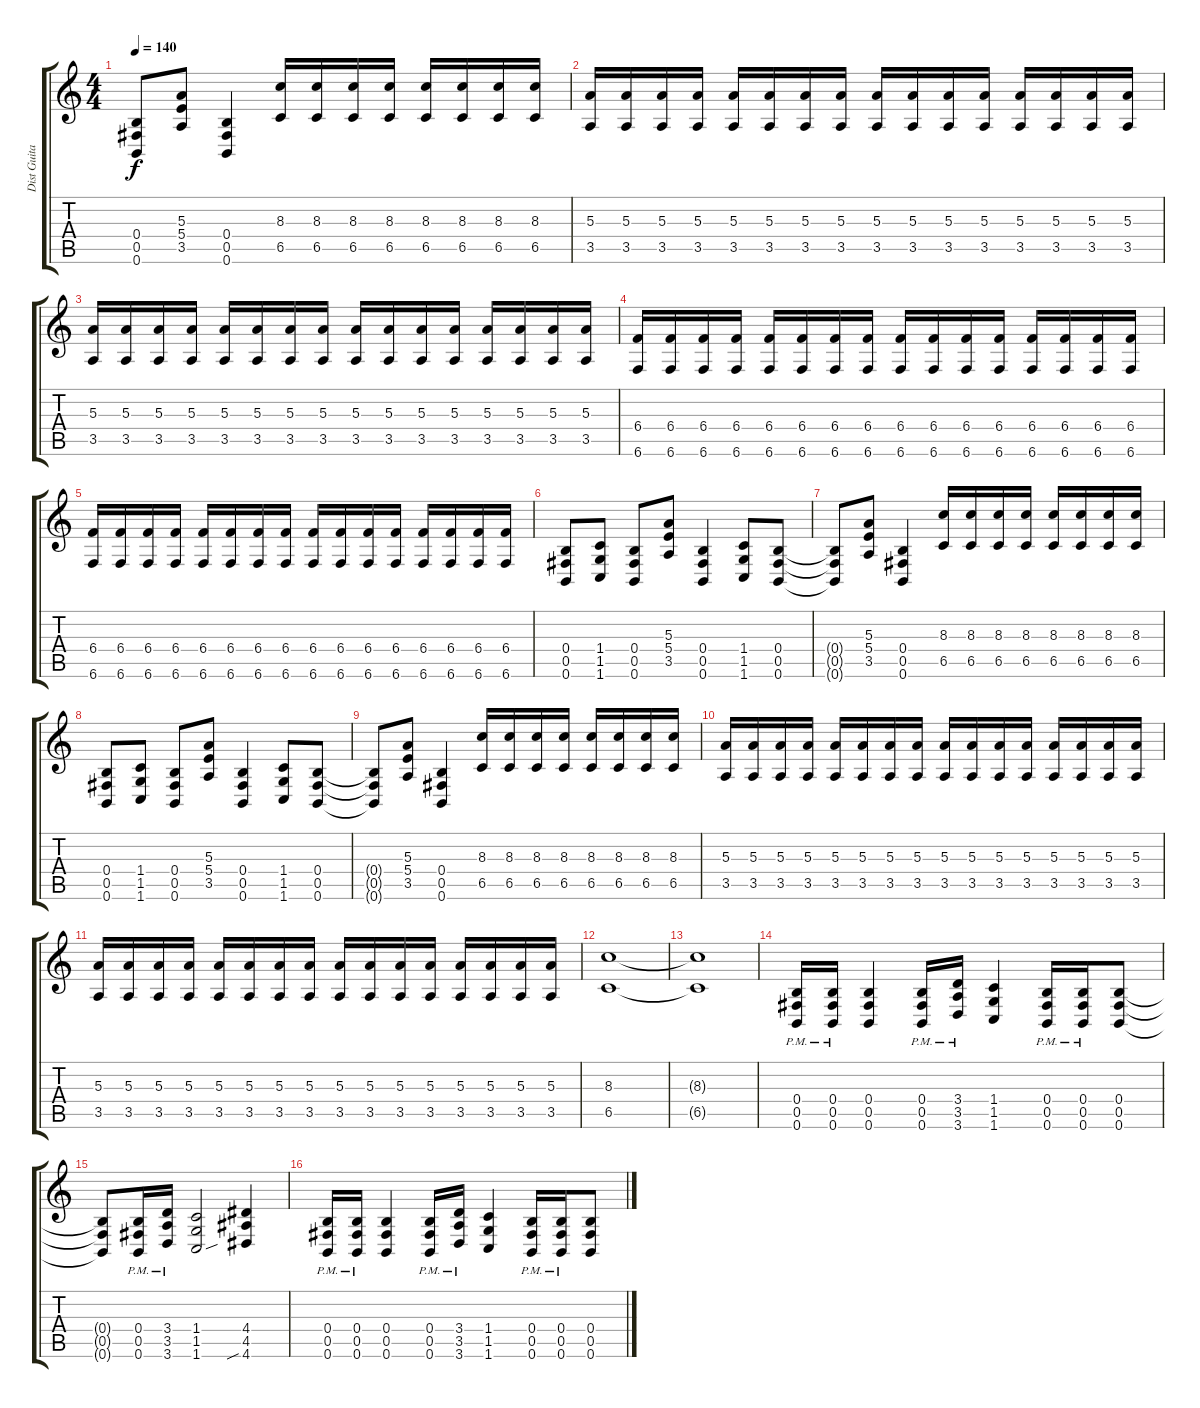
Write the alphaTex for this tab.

\track ("Dist Guitar" "Dist Guita") {instrument distortionguitar}
\staff {score tabs}
\tuning (Db4 Ab3 E3 B2 Gb2 B1) {hide}
\ts (4 4)
\tempo 140
\clef g2
\ks c
(0.4{t} 0.5{t} 0.6{t}).8{dy f} (5.3 5.4 3.5).8 (0.4 0.5 0.6).4 (8.3 6.5).16 (8.3 6.5).16 (8.3 6.5).16 (8.3 6.5).16 (8.3 6.5).16 (8.3 6.5).16 (8.3 6.5).16 (8.3 6.5).16 |
(5.3 3.5).16 (5.3 3.5).16 (5.3 3.5).16 (5.3 3.5).16 (5.3 3.5).16 (5.3 3.5).16 (5.3 3.5).16 (5.3 3.5).16 (5.3 3.5).16 (5.3 3.5).16 (5.3 3.5).16 (5.3 3.5).16 (5.3 3.5).16 (5.3 3.5).16 (5.3 3.5).16 (5.3 3.5).16 |
(5.3 3.5).16 (5.3 3.5).16 (5.3 3.5).16 (5.3 3.5).16 (5.3 3.5).16 (5.3 3.5).16 (5.3 3.5).16 (5.3 3.5).16 (5.3 3.5).16 (5.3 3.5).16 (5.3 3.5).16 (5.3 3.5).16 (5.3 3.5).16 (5.3 3.5).16 (5.3 3.5).16 (5.3 3.5).16 |
(6.4 6.6).16 (6.4 6.6).16 (6.4 6.6).16 (6.4 6.6).16 (6.4 6.6).16 (6.4 6.6).16 (6.4 6.6).16 (6.4 6.6).16 (6.4 6.6).16 (6.4 6.6).16 (6.4 6.6).16 (6.4 6.6).16 (6.4 6.6).16 (6.4 6.6).16 (6.4 6.6).16 (6.4 6.6).16 |
(6.4 6.6).16 (6.4 6.6).16 (6.4 6.6).16 (6.4 6.6).16 (6.4 6.6).16 (6.4 6.6).16 (6.4 6.6).16 (6.4 6.6).16 (6.4 6.6).16 (6.4 6.6).16 (6.4 6.6).16 (6.4 6.6).16 (6.4 6.6).16 (6.4 6.6).16 (6.4 6.6).16 (6.4 6.6).16 |
(0.4 0.5 0.6).8 (1.4 1.5 1.6).8 (0.4 0.5 0.6).8 (5.3 5.4 3.5).8 (0.4 0.5 0.6).4 (1.4 1.5 1.6).8 (0.4 0.5 0.6).8 |
(0.4{t} 0.5{t} 0.6{t}).8 (5.3 5.4 3.5).8 (0.4 0.5 0.6).4 (8.3 6.5).16 (8.3 6.5).16 (8.3 6.5).16 (8.3 6.5).16 (8.3 6.5).16 (8.3 6.5).16 (8.3 6.5).16 (8.3 6.5).16 |
(0.4 0.5 0.6).8 (1.4 1.5 1.6).8 (0.4 0.5 0.6).8 (5.3 5.4 3.5).8 (0.4 0.5 0.6).4 (1.4 1.5 1.6).8 (0.4 0.5 0.6).8 |
(0.4{t} 0.5{t} 0.6{t}).8 (5.3 5.4 3.5).8 (0.4 0.5 0.6).4 (8.3 6.5).16 (8.3 6.5).16 (8.3 6.5).16 (8.3 6.5).16 (8.3 6.5).16 (8.3 6.5).16 (8.3 6.5).16 (8.3 6.5).16 |
(5.3 3.5).16 (5.3 3.5).16 (5.3 3.5).16 (5.3 3.5).16 (5.3 3.5).16 (5.3 3.5).16 (5.3 3.5).16 (5.3 3.5).16 (5.3 3.5).16 (5.3 3.5).16 (5.3 3.5).16 (5.3 3.5).16 (5.3 3.5).16 (5.3 3.5).16 (5.3 3.5).16 (5.3 3.5).16 |
(5.3 3.5).16 (5.3 3.5).16 (5.3 3.5).16 (5.3 3.5).16 (5.3 3.5).16 (5.3 3.5).16 (5.3 3.5).16 (5.3 3.5).16 (5.3 3.5).16 (5.3 3.5).16 (5.3 3.5).16 (5.3 3.5).16 (5.3 3.5).16 (5.3 3.5).16 (5.3 3.5).16 (5.3 3.5).16 |
(8.3 6.5).1 |
(8.3{t} 6.5{t}).1 |
(0.4 0.5 0.6{pm}).16 (0.4 0.5 0.6{pm}).16 (0.4 0.5 0.6).4 (0.4 0.5 0.6{pm}).16 (3.4 3.5 3.6{pm}).16 (1.4 1.5 1.6).4 (0.4 0.5 0.6{pm}).16 (0.4 0.5 0.6{pm}).16 (0.4 0.5 0.6).8 |
(0.4{t} 0.5{t} 0.6{t}).8 (0.4 0.5 0.6{pm}).16 (3.4 3.5 3.6{pm}).16 (1.4 1.5 1.6).2 (4.4 4.5 4.6{sib}).4 |
(0.4 0.5 0.6{pm}).16 (0.4 0.5 0.6{pm}).16 (0.4 0.5 0.6).4 (0.4 0.5 0.6{pm}).16 (3.4 3.5 3.6{pm}).16 (1.4 1.5 1.6).4 (0.4 0.5 0.6{pm}).16 (0.4 0.5 0.6{pm}).16 (0.4 0.5 0.6).8
